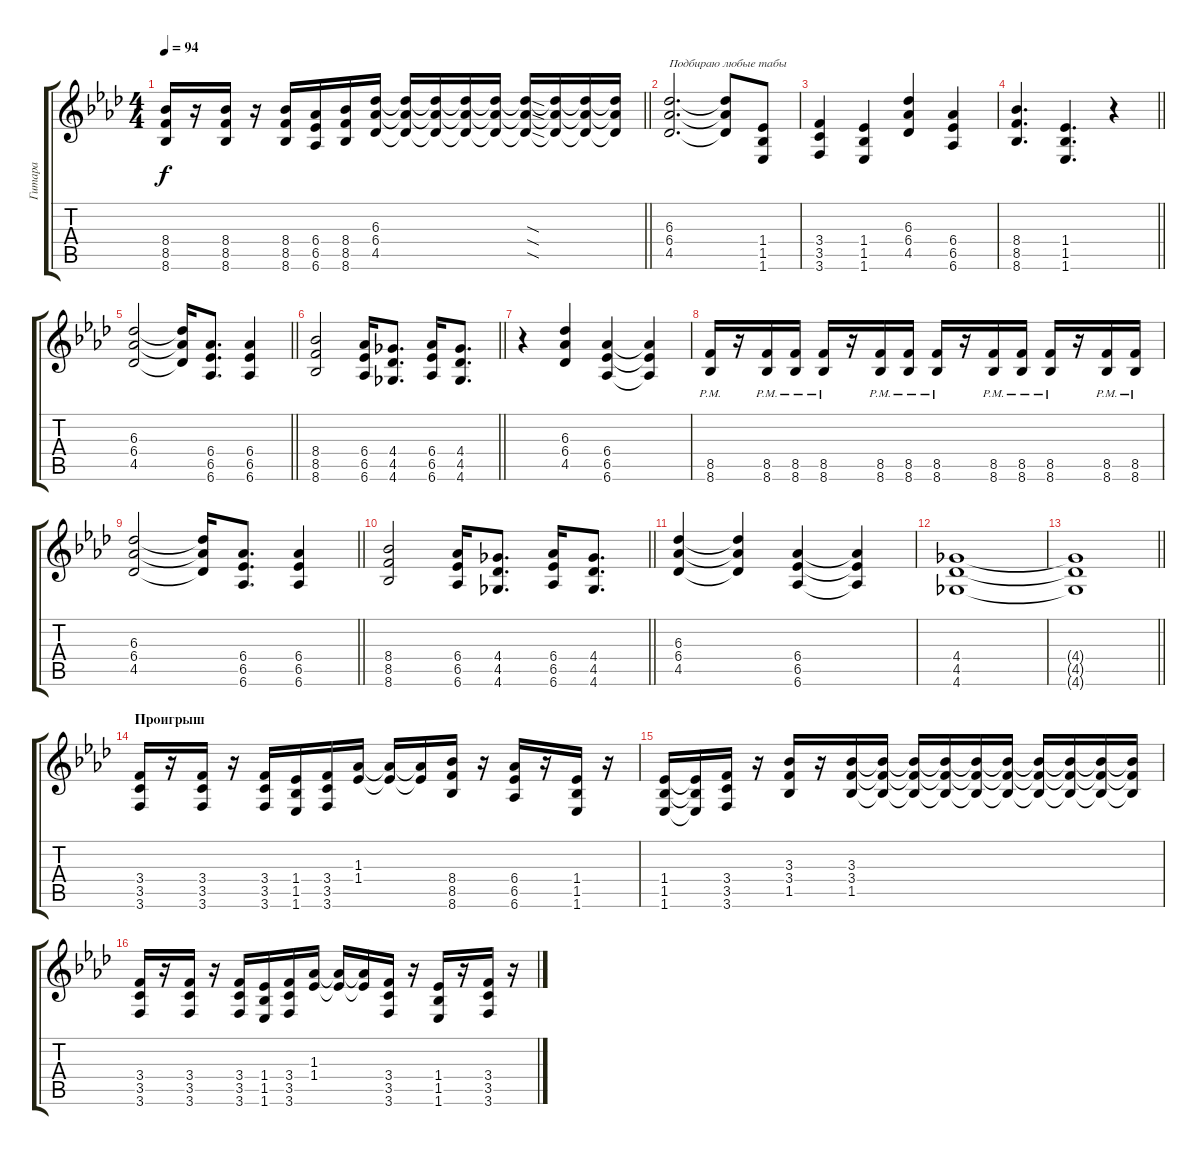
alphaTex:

\track ("Гитара" "Гитара") {instrument distortionguitar}
\staff {score tabs}
\tuning (E4 B3 G3 D3 A2 D2) {hide}
\ts (4 4)
\tempo 94
\clef g2
\barLineRight lightlight
\ks fminor
(8.4 8.5 8.6).16{dy f} r.16 (8.4 8.5 8.6).16 r.16 (8.4 8.5 8.6).16 (6.4 6.5 6.6).16 (8.4 8.5 8.6).16 (6.3 6.4 4.5).16 (6.3{t} 6.4{t} 4.5{t}).16 (6.3{t} 6.4{t} 4.5{t}).16 (6.3{t} 6.4{t} 4.5{t}).16 (6.3{t} 6.4{t} 4.5{t}).16 (6.3{sod t} 6.4{sod t} 4.5{sod t}).16 (6.3{t} 6.4{t} 4.5{t}).16 (6.3{t} 6.4{t} 4.5{t}).16 (6.3{t} 6.4{t} 4.5{t}).16 |
\section ("" "")
(6.3 6.4 4.5).2{d txt "Подбираю любые табы"} (6.3{t} 6.4{t} 4.5{t}).8 (1.4 1.5 1.6).8 |
(3.4 3.5 3.6).4 (1.4 1.5 1.6).4 (6.3 6.4 4.5).4 (6.4 6.5 6.6).4 |
\barLineRight lightlight
(8.4 8.5 8.6).4{d} (1.4 1.5 1.6).4{d} r.4 |
\section ("" "")
\barLineRight lightlight
(6.3 6.4 4.5).2 (6.3{t} 6.4{t} 4.5{t}).16 (6.4 6.5 6.6).8{d} (6.4 6.5 6.6).4 |
\barLineRight lightlight
(8.4 8.5 8.6).2 (6.4 6.5 6.6).16 (4.4 4.5 4.6).8{d} (6.4 6.5 6.6).16 (4.4 4.5 4.6).8{d} |
r.4 (6.3 6.4 4.5).4 (6.4 6.5 6.6).4 (6.4{t} 6.5{t} 6.6{t}).4 |
(8.5{pm} 8.6{pm}).16 r.16 (8.5{pm} 8.6{pm}).16 (8.5{pm} 8.6{pm}).16 (8.5{pm} 8.6{pm}).16 r.16 (8.5{pm} 8.6{pm}).16 (8.5{pm} 8.6{pm}).16 (8.5{pm} 8.6{pm}).16 r.16 (8.5{pm} 8.6{pm}).16 (8.5{pm} 8.6{pm}).16 (8.5{pm} 8.6{pm}).16 r.16 (8.5{pm} 8.6{pm}).16 (8.5{pm} 8.6{pm}).16 |
\barLineRight lightlight
(6.3 6.4 4.5).2 (6.3{t} 6.4{t} 4.5{t}).16 (6.4 6.5 6.6).8{d} (6.4 6.5 6.6).4 |
\barLineRight lightlight
(8.4 8.5 8.6).2 (6.4 6.5 6.6).16 (4.4 4.5 4.6).8{d} (6.4 6.5 6.6).16 (4.4 4.5 4.6).8{d} |
(6.3 6.4 4.5).4 (6.3{t} 6.4{t} 4.5{t}).4 (6.4 6.5 6.6).4 (6.4{t} 6.5{t} 6.6{t}).4 |
(4.4 4.5 4.6).1 |
\barLineRight lightlight
(4.4{t} 4.5{t} 4.6{t}).1 |
\section ("" "Проигрыш")
(3.4 3.5 3.6).16 r.16 (3.4 3.5 3.6).16 r.16 (3.4 3.5 3.6).16 (1.4 1.5 1.6).16 (3.4 3.5 3.6).16 (1.3 1.4).16 (1.3{t} 1.4{t}).16 (1.3{t} 1.4{t}).16 (8.4 8.5 8.6).16 r.16 (6.4 6.5 6.6).16 r.16 (1.4 1.5 1.6).16 r.16 |
(1.4 1.5 1.6).16 (1.4{t} 1.5{t} 1.6{t}).16 (3.4 3.5 3.6).16 r.16 (3.3 3.4 1.5).16 r.16 (3.3 3.4 1.5).16 (3.3{t} 3.4{t} 1.5{t}).16 (3.3{t} 3.4{t} 1.5{t}).16 (3.3{t} 3.4{t} 1.5{t}).16 (3.3{t} 3.4{t} 1.5{t}).16 (3.3{t} 3.4{t} 1.5{t}).16 (3.3{t} 3.4{t} 1.5{t}).16 (3.3{t} 3.4{t} 1.5{t}).16 (3.3{t} 3.4{t} 1.5{t}).16 (3.3{t} 3.4{t} 1.5{t}).16 |
(3.4 3.5 3.6).16 r.16 (3.4 3.5 3.6).16 r.16 (3.4 3.5 3.6).16 (1.4 1.5 1.6).16 (3.4 3.5 3.6).16 (1.3 1.4).16 (1.3{t} 1.4{t}).16 (1.3{t} 1.4{t}).16 (3.4 3.5 3.6).16 r.16 (1.4 1.5 1.6).16 r.16 (3.4 3.5 3.6).16 r.16
